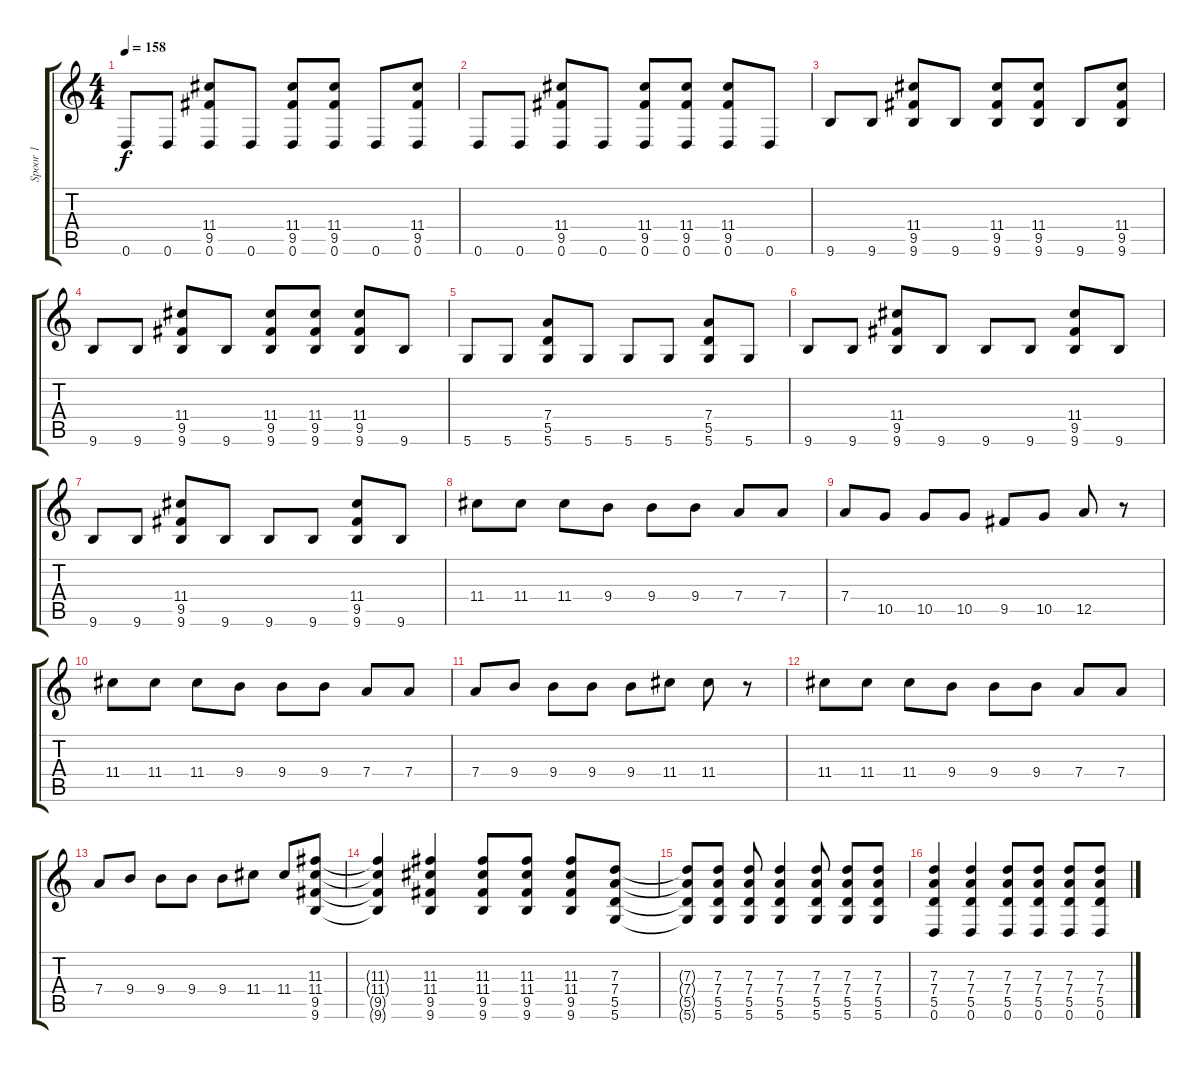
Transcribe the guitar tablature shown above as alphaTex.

\track ("Spoor 1" "Spoor 1") {instrument acousticguitarsteel}
\staff {score tabs}
\tuning (E4 B3 G3 D3 A2 D2) {hide}
\ts (4 4)
\tempo 158
\clef g2
\ks c
0.6.8{dy f volume 13} 0.6.8 (11.4 9.5 0.6).8 0.6.8 (11.4 9.5 0.6).8 (11.4 9.5 0.6).8 0.6.8 (11.4 9.5 0.6).8 |
0.6.8 0.6.8 (11.4 9.5 0.6).8 0.6.8 (11.4 9.5 0.6).8 (11.4 9.5 0.6).8 (11.4 9.5 0.6).8 0.6.8 |
9.6.8 9.6.8 (11.4 9.5 9.6).8 9.6.8 (11.4 9.5 9.6).8 (11.4 9.5 9.6).8 9.6.8 (11.4 9.5 9.6).8 |
9.6.8 9.6.8 (11.4 9.5 9.6).8 9.6.8 (11.4 9.5 9.6).8 (11.4 9.5 9.6).8 (11.4 9.5 9.6).8 9.6.8 |
5.6.8 5.6.8 (7.4 5.5 5.6).8 5.6.8 5.6.8 5.6.8 (7.4 5.5 5.6).8 5.6.8 |
9.6.8 9.6.8 (11.4 9.5 9.6).8 9.6.8 9.6.8 9.6.8 (11.4 9.5 9.6).8 9.6.8 |
9.6.8 9.6.8 (11.4 9.5 9.6).8 9.6.8 9.6.8 9.6.8 (11.4 9.5 9.6).8 9.6.8 |
11.4.8{volume 13 instrument distortionguitar} 11.4.8 11.4.8 9.4.8 9.4.8 9.4.8 7.4.8 7.4.8 |
7.4.8 10.5.8 10.5.8 10.5.8 9.5.8 10.5.8 12.5.8 r.8 |
11.4.8 11.4.8 11.4.8 9.4.8 9.4.8 9.4.8 7.4.8 7.4.8 |
7.4.8 9.4.8 9.4.8 9.4.8 9.4.8 11.4.8 11.4.8 r.8 |
11.4.8 11.4.8 11.4.8 9.4.8 9.4.8 9.4.8 7.4.8 7.4.8 |
7.4.8 9.4.8 9.4.8 9.4.8 9.4.8 11.4.8 11.4.8 (11.3 11.4 9.5 9.6).8 |
(11.3{t} 11.4{t} 9.5{t} 9.6{t}).4 (11.3 11.4 9.5 9.6).4 (11.3 11.4 9.5 9.6).8 (11.3 11.4 9.5 9.6).8 (11.3 11.4 9.5 9.6).8 (7.3 7.4 5.5 5.6).8 |
(7.3{t} 7.4{t} 5.5{t} 5.6{t}).8 (7.3 7.4 5.5 5.6).8 (7.3 7.4 5.5 5.6).8 (7.3 7.4 5.5 5.6).4 (7.3 7.4 5.5 5.6).8 (7.3 7.4 5.5 5.6).8 (7.3 7.4 5.5 5.6).8 |
(7.3 7.4 5.5 0.6).4 (7.3 7.4 5.5 0.6).4 (7.3 7.4 5.5 0.6).8 (7.3 7.4 5.5 0.6).8 (7.3 7.4 5.5 0.6).8 (7.3 7.4 5.5 0.6).8
